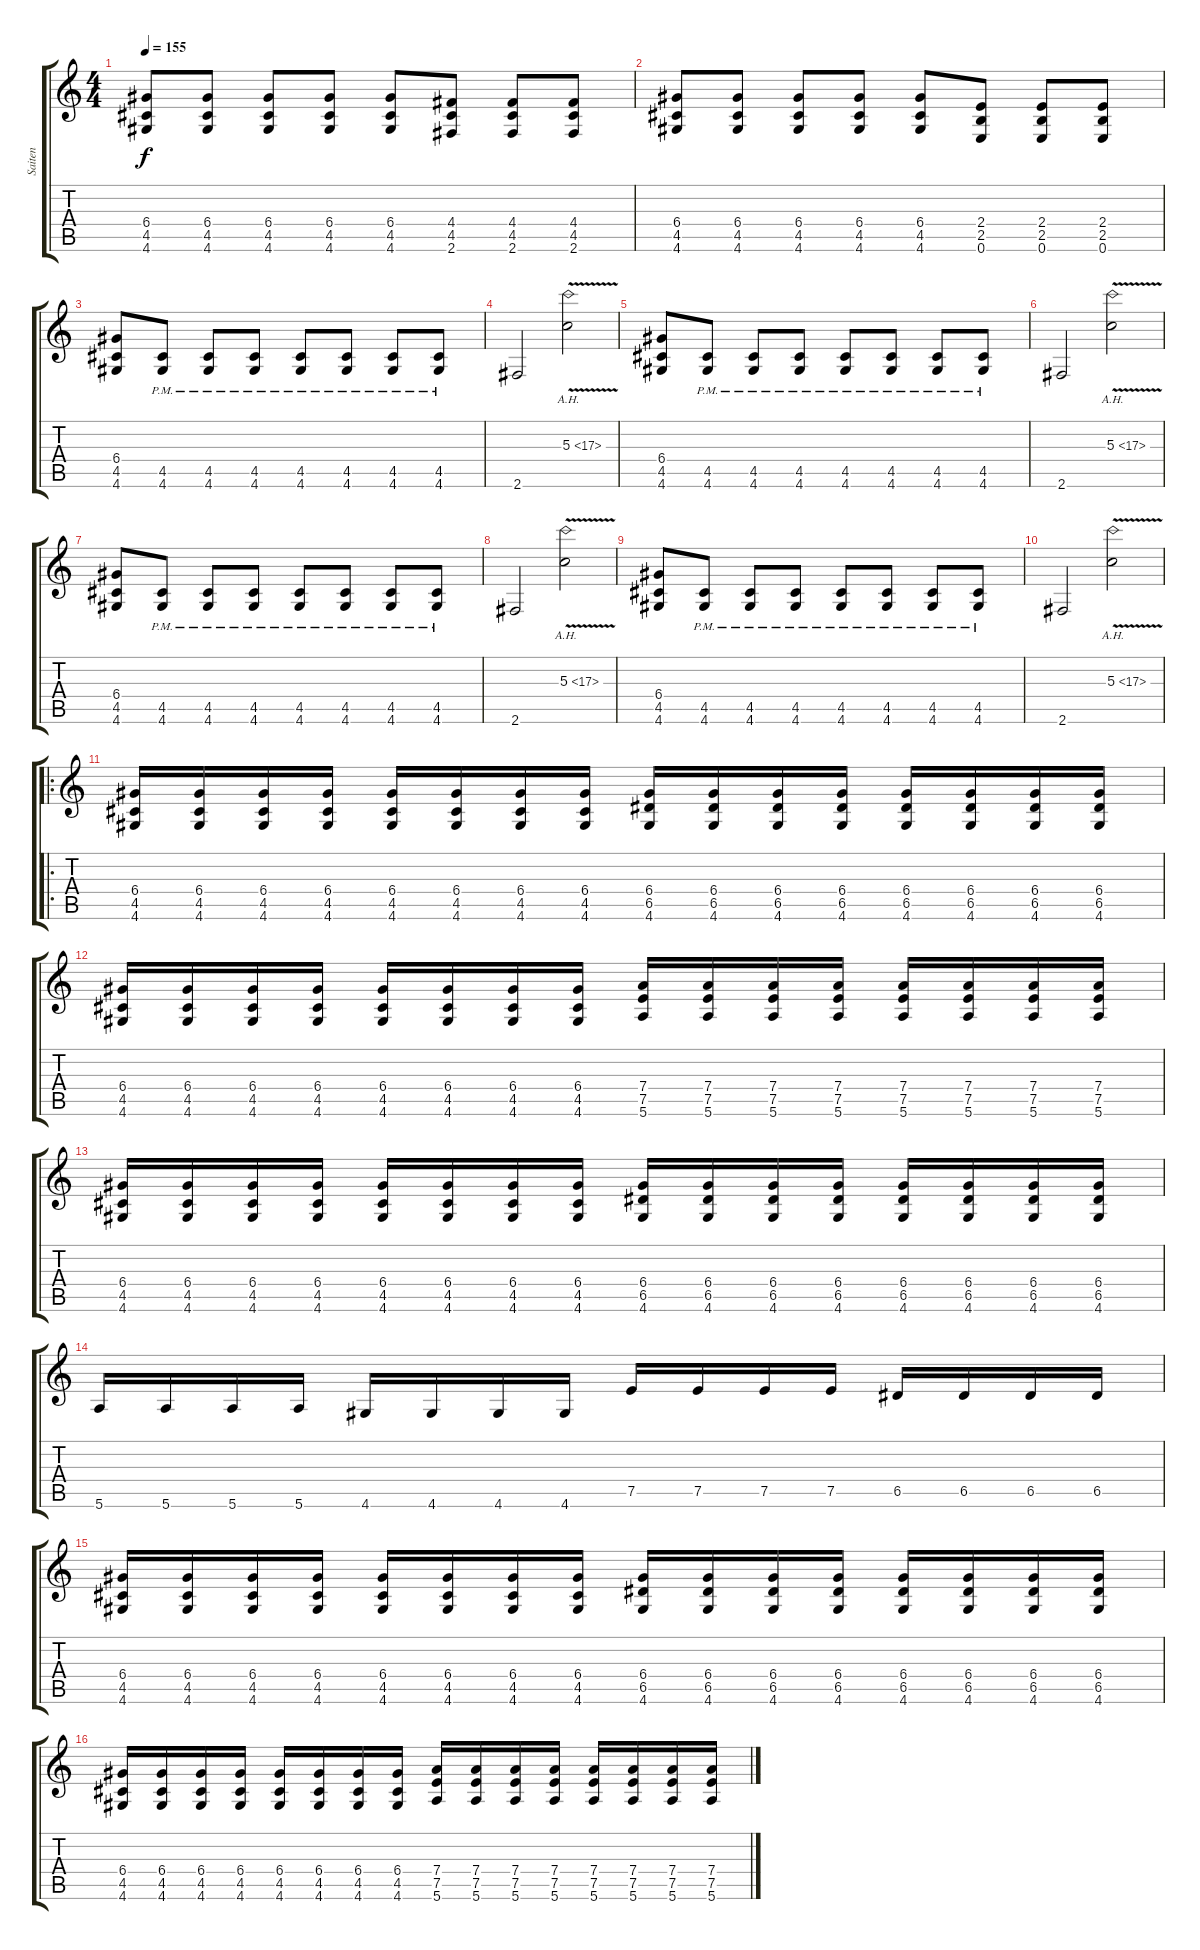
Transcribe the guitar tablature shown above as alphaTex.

\track ("Saiten" "Saiten") {instrument distortionguitar}
\staff {score tabs}
\tuning (E4 B3 G3 D3 A2 E2) {hide}
\ts (4 4)
\tempo 155
\clef g2
\ks c
(6.4 4.5 4.6).8{dy f} (6.4 4.5 4.6).8 (6.4 4.5 4.6).8 (6.4 4.5 4.6).8 (6.4 4.5 4.6).8 (4.4 4.5 2.6).8 (4.4 4.5 2.6).8 (4.4 4.5 2.6).8 |
(6.4 4.5 4.6).8 (6.4 4.5 4.6).8 (6.4 4.5 4.6).8 (6.4 4.5 4.6).8 (6.4 4.5 4.6).8 (2.4 2.5 0.6).8 (2.4 2.5 0.6).8 (2.4 2.5 0.6).8 |
(6.4 4.5 4.6).8 (4.5{pm} 4.6{pm}).8 (4.5{pm} 4.6{pm}).8 (4.5{pm} 4.6{pm}).8 (4.5{pm} 4.6{pm}).8 (4.5{pm} 4.6{pm}).8 (4.5{pm} 4.6{pm}).8 (4.5{pm} 4.6{pm}).8 |
2.6.2 5.3{ah 12 v}.2 |
(6.4 4.5 4.6).8 (4.5{pm} 4.6{pm}).8 (4.5{pm} 4.6{pm}).8 (4.5{pm} 4.6{pm}).8 (4.5{pm} 4.6{pm}).8 (4.5{pm} 4.6{pm}).8 (4.5{pm} 4.6{pm}).8 (4.5{pm} 4.6{pm}).8 |
2.6.2 5.3{ah 12 v}.2 |
(6.4 4.5 4.6).8 (4.5{pm} 4.6{pm}).8 (4.5{pm} 4.6{pm}).8 (4.5{pm} 4.6{pm}).8 (4.5{pm} 4.6{pm}).8 (4.5{pm} 4.6{pm}).8 (4.5{pm} 4.6{pm}).8 (4.5{pm} 4.6{pm}).8 |
2.6.2 5.3{ah 12 v}.2 |
(6.4 4.5 4.6).8 (4.5{pm} 4.6{pm}).8 (4.5{pm} 4.6{pm}).8 (4.5{pm} 4.6{pm}).8 (4.5{pm} 4.6{pm}).8 (4.5{pm} 4.6{pm}).8 (4.5{pm} 4.6{pm}).8 (4.5{pm} 4.6{pm}).8 |
2.6.2 5.3{ah 12 v}.2 |
\ro
(6.4 4.5 4.6).16 (6.4 4.5 4.6).16 (6.4 4.5 4.6).16 (6.4 4.5 4.6).16 (6.4 4.5 4.6).16 (6.4 4.5 4.6).16 (6.4 4.5 4.6).16 (6.4 4.5 4.6).16 (6.4 6.5 4.6).16 (6.4 6.5 4.6).16 (6.4 6.5 4.6).16 (6.4 6.5 4.6).16 (6.4 6.5 4.6).16 (6.4 6.5 4.6).16 (6.4 6.5 4.6).16 (6.4 6.5 4.6).16 |
(6.4 4.5 4.6).16 (6.4 4.5 4.6).16 (6.4 4.5 4.6).16 (6.4 4.5 4.6).16 (6.4 4.5 4.6).16 (6.4 4.5 4.6).16 (6.4 4.5 4.6).16 (6.4 4.5 4.6).16 (7.4 7.5 5.6).16 (7.4 7.5 5.6).16 (7.4 7.5 5.6).16 (7.4 7.5 5.6).16 (7.4 7.5 5.6).16 (7.4 7.5 5.6).16 (7.4 7.5 5.6).16 (7.4 7.5 5.6).16 |
(6.4 4.5 4.6).16 (6.4 4.5 4.6).16 (6.4 4.5 4.6).16 (6.4 4.5 4.6).16 (6.4 4.5 4.6).16 (6.4 4.5 4.6).16 (6.4 4.5 4.6).16 (6.4 4.5 4.6).16 (6.4 6.5 4.6).16 (6.4 6.5 4.6).16 (6.4 6.5 4.6).16 (6.4 6.5 4.6).16 (6.4 6.5 4.6).16 (6.4 6.5 4.6).16 (6.4 6.5 4.6).16 (6.4 6.5 4.6).16 |
5.6.16 5.6.16 5.6.16 5.6.16 4.6.16 4.6.16 4.6.16 4.6.16 7.5.16 7.5.16 7.5.16 7.5.16 6.5.16 6.5.16 6.5.16 6.5.16 |
(6.4 4.5 4.6).16 (6.4 4.5 4.6).16 (6.4 4.5 4.6).16 (6.4 4.5 4.6).16 (6.4 4.5 4.6).16 (6.4 4.5 4.6).16 (6.4 4.5 4.6).16 (6.4 4.5 4.6).16 (6.4 6.5 4.6).16 (6.4 6.5 4.6).16 (6.4 6.5 4.6).16 (6.4 6.5 4.6).16 (6.4 6.5 4.6).16 (6.4 6.5 4.6).16 (6.4 6.5 4.6).16 (6.4 6.5 4.6).16 |
(6.4 4.5 4.6).16 (6.4 4.5 4.6).16 (6.4 4.5 4.6).16 (6.4 4.5 4.6).16 (6.4 4.5 4.6).16 (6.4 4.5 4.6).16 (6.4 4.5 4.6).16 (6.4 4.5 4.6).16 (7.4 7.5 5.6).16 (7.4 7.5 5.6).16 (7.4 7.5 5.6).16 (7.4 7.5 5.6).16 (7.4 7.5 5.6).16 (7.4 7.5 5.6).16 (7.4 7.5 5.6).16 (7.4 7.5 5.6).16
